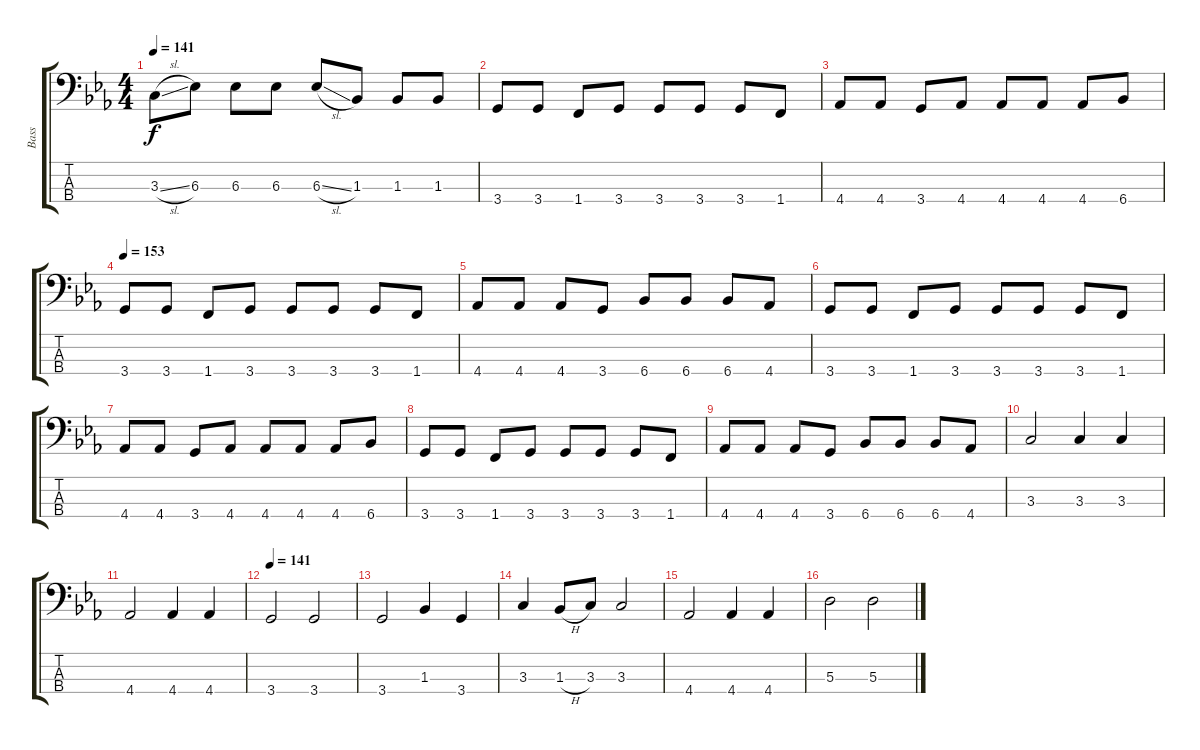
\track ("Bass" "Bass") {instrument electricbassfinger}
\staff {score tabs}
\tuning (G2 D2 A1 E1) {hide}
\ts (4 4)
\tempo 141
\clef f4
\ks eb
3.3{sl}.8{dy f} 6.3.8 6.3.8 6.3.8 6.3{sl}.8 1.3.8 1.3.8 1.3.8 |
3.4.8 3.4.8 1.4.8 3.4.8 3.4.8 3.4.8 3.4.8 1.4.8 |
4.4.8 4.4.8 3.4.8 4.4.8 4.4.8 4.4.8 4.4.8 6.4.8 |
\tempo 153
3.4.8 3.4.8 1.4.8 3.4.8 3.4.8 3.4.8 3.4.8 1.4.8 |
4.4.8 4.4.8 4.4.8 3.4.8 6.4.8 6.4.8 6.4.8 4.4.8 |
3.4.8 3.4.8 1.4.8 3.4.8 3.4.8 3.4.8 3.4.8 1.4.8 |
4.4.8 4.4.8 3.4.8 4.4.8 4.4.8 4.4.8 4.4.8 6.4.8 |
3.4.8 3.4.8 1.4.8 3.4.8 3.4.8 3.4.8 3.4.8 1.4.8 |
4.4.8 4.4.8 4.4.8 3.4.8 6.4.8 6.4.8 6.4.8 4.4.8 |
3.3.2 3.3.4 3.3.4 |
4.4.2 4.4.4 4.4.4 |
\tempo 141
3.4.2 3.4.2 |
3.4.2 1.3.4 3.4.4 |
3.3.4 1.3{h}.8 3.3.8 3.3.2 |
4.4.2 4.4.4 4.4.4 |
5.3.2 5.3.2
